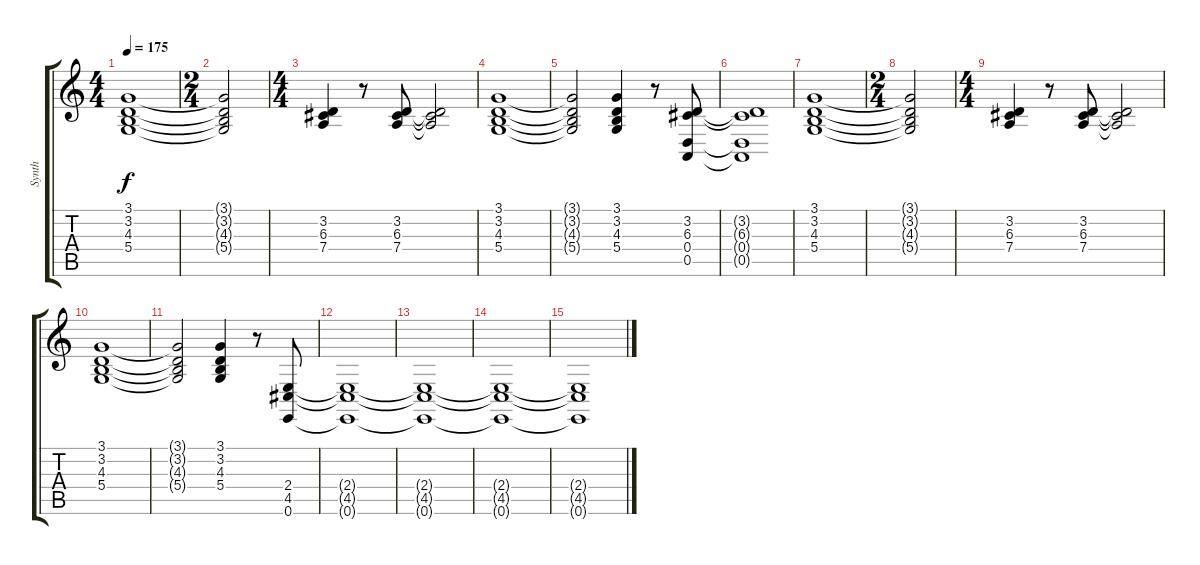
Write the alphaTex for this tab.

\track ("Synth" "Synth") {instrument lead2sawtooth}
\staff {score tabs}
\tuning (E4 B3 G3 D3 A2 E2) {hide}
\ts (4 4)
\tempo 175
\clef g2
\ks c
(3.1 3.2 4.3 5.4).1{dy f volume 7} |
\ts (2 4)
(3.1{t} 3.2{t} 4.3{t} 5.4{t}).2 |
\ts (4 4)
(3.2 6.3 7.4).4 r.8 (3.2 6.3 7.4).8 (3.2{t} 6.3{t} 7.4{t}).2 |
(3.1 3.2 4.3 5.4).1 |
(3.1{t} 3.2{t} 4.3{t} 5.4{t}).2 (3.1 3.2 4.3 5.4).4 r.8 (3.2 6.3 0.4 0.5).8 |
(3.2{t} 6.3{t} 0.4{t} 0.5{t}).1 |
(3.1 3.2 4.3 5.4).1 |
\ts (2 4)
(3.1{t} 3.2{t} 4.3{t} 5.4{t}).2 |
\ts (4 4)
(3.2 6.3 7.4).4 r.8 (3.2 6.3 7.4).8 (3.2{t} 6.3{t} 7.4{t}).2 |
(3.1 3.2 4.3 5.4).1 |
(3.1{t} 3.2{t} 4.3{t} 5.4{t}).2 (3.1 3.2 4.3 5.4).4 r.8 (2.4 4.5 0.6).8 |
(2.4{t} 4.5{t} 0.6{t}).1 |
(2.4{t} 4.5{t} 0.6{t}).1 |
(2.4{t} 4.5{t} 0.6{t}).1 |
(2.4{t} 4.5{t} 0.6{t}).1
